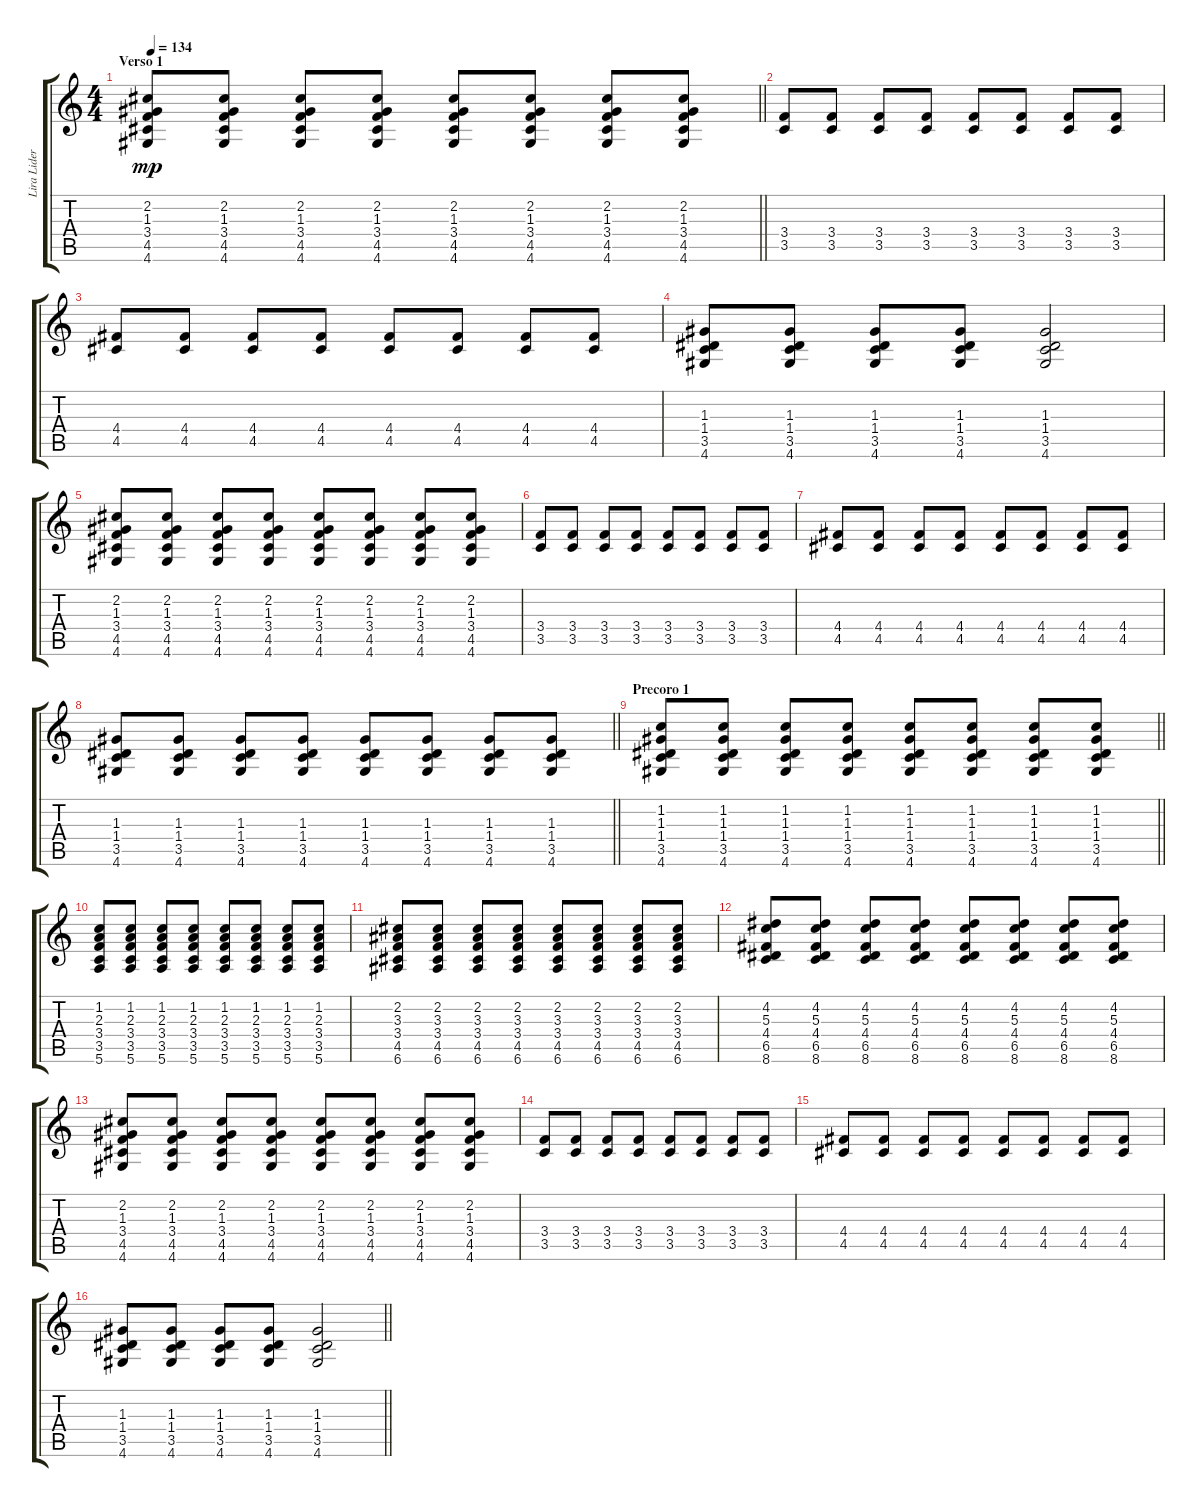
\track ("Lira Lider" "Lira Lider") {instrument distortionguitar}
\staff {score tabs}
\tuning (E4 B3 G3 D3 A2 E2) {hide}
\ts (4 4)
\section ("" "Verso 1")
\tempo 134
\clef g2
\barLineRight lightlight
\ks c
(2.2 1.3 3.4 4.5 4.6).8{dy mp volume 14} (2.2 1.3 3.4 4.5 4.6).8 (2.2 1.3 3.4 4.5 4.6).8 (2.2 1.3 3.4 4.5 4.6).8 (2.2 1.3 3.4 4.5 4.6).8 (2.2 1.3 3.4 4.5 4.6).8 (2.2 1.3 3.4 4.5 4.6).8 (2.2 1.3 3.4 4.5 4.6).8 |
(3.4 3.5).8 (3.4 3.5).8 (3.4 3.5).8 (3.4 3.5).8 (3.4 3.5).8 (3.4 3.5).8 (3.4 3.5).8 (3.4 3.5).8 |
(4.4 4.5).8 (4.4 4.5).8 (4.4 4.5).8 (4.4 4.5).8 (4.4 4.5).8 (4.4 4.5).8 (4.4 4.5).8 (4.4 4.5).8 |
(1.3 1.4 3.5 4.6).8 (1.3 1.4 3.5 4.6).8 (1.3 1.4 3.5 4.6).8 (1.3 1.4 3.5 4.6).8 (1.3 1.4 3.5 4.6).2 |
(2.2 1.3 3.4 4.5 4.6).8 (2.2 1.3 3.4 4.5 4.6).8 (2.2 1.3 3.4 4.5 4.6).8 (2.2 1.3 3.4 4.5 4.6).8 (2.2 1.3 3.4 4.5 4.6).8 (2.2 1.3 3.4 4.5 4.6).8 (2.2 1.3 3.4 4.5 4.6).8 (2.2 1.3 3.4 4.5 4.6).8 |
(3.4 3.5).8 (3.4 3.5).8 (3.4 3.5).8 (3.4 3.5).8 (3.4 3.5).8 (3.4 3.5).8 (3.4 3.5).8 (3.4 3.5).8 |
(4.4 4.5).8 (4.4 4.5).8 (4.4 4.5).8 (4.4 4.5).8 (4.4 4.5).8 (4.4 4.5).8 (4.4 4.5).8 (4.4 4.5).8 |
\barLineRight lightlight
(1.3 1.4 3.5 4.6).8 (1.3 1.4 3.5 4.6).8 (1.3 1.4 3.5 4.6).8 (1.3 1.4 3.5 4.6).8 (1.3 1.4 3.5 4.6).8 (1.3 1.4 3.5 4.6).8 (1.3 1.4 3.5 4.6).8 (1.3 1.4 3.5 4.6).8 |
\section ("" "Precoro 1")
\barLineRight lightlight
(1.2 1.3 1.4 3.5 4.6).8 (1.2 1.3 1.4 3.5 4.6).8 (1.2 1.3 1.4 3.5 4.6).8 (1.2 1.3 1.4 3.5 4.6).8 (1.2 1.3 1.4 3.5 4.6).8 (1.2 1.3 1.4 3.5 4.6).8 (1.2 1.3 1.4 3.5 4.6).8 (1.2 1.3 1.4 3.5 4.6).8 |
(1.2 2.3 3.4 3.5 5.6).8 (1.2 2.3 3.4 3.5 5.6).8 (1.2 2.3 3.4 3.5 5.6).8 (1.2 2.3 3.4 3.5 5.6).8 (1.2 2.3 3.4 3.5 5.6).8 (1.2 2.3 3.4 3.5 5.6).8 (1.2 2.3 3.4 3.5 5.6).8 (1.2 2.3 3.4 3.5 5.6).8 |
(2.2 3.3 3.4 4.5 6.6).8 (2.2 3.3 3.4 4.5 6.6).8 (2.2 3.3 3.4 4.5 6.6).8 (2.2 3.3 3.4 4.5 6.6).8 (2.2 3.3 3.4 4.5 6.6).8 (2.2 3.3 3.4 4.5 6.6).8 (2.2 3.3 3.4 4.5 6.6).8 (2.2 3.3 3.4 4.5 6.6).8 |
(4.2 5.3 4.4 6.5 8.6).8 (4.2 5.3 4.4 6.5 8.6).8 (4.2 5.3 4.4 6.5 8.6).8 (4.2 5.3 4.4 6.5 8.6).8 (4.2 5.3 4.4 6.5 8.6).8 (4.2 5.3 4.4 6.5 8.6).8 (4.2 5.3 4.4 6.5 8.6).8 (4.2 5.3 4.4 6.5 8.6).8 |
(2.2 1.3 3.4 4.5 4.6).8 (2.2 1.3 3.4 4.5 4.6).8 (2.2 1.3 3.4 4.5 4.6).8 (2.2 1.3 3.4 4.5 4.6).8 (2.2 1.3 3.4 4.5 4.6).8 (2.2 1.3 3.4 4.5 4.6).8 (2.2 1.3 3.4 4.5 4.6).8 (2.2 1.3 3.4 4.5 4.6).8 |
(3.4 3.5).8 (3.4 3.5).8 (3.4 3.5).8 (3.4 3.5).8 (3.4 3.5).8 (3.4 3.5).8 (3.4 3.5).8 (3.4 3.5).8 |
(4.4 4.5).8 (4.4 4.5).8 (4.4 4.5).8 (4.4 4.5).8 (4.4 4.5).8 (4.4 4.5).8 (4.4 4.5).8 (4.4 4.5).8 |
\barLineRight lightlight
(1.3 1.4 3.5 4.6).8 (1.3 1.4 3.5 4.6).8 (1.3 1.4 3.5 4.6).8 (1.3 1.4 3.5 4.6).8 (1.3 1.4 3.5 4.6).2
